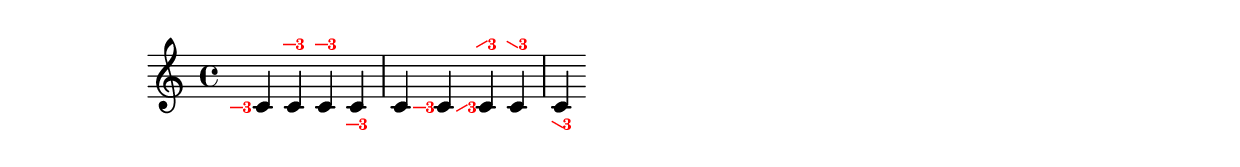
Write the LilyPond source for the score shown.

\version "2.15.42"

gx = #(define-music-function (parser location rotate-guide fingering)
                             (integer? ly:music?)
   (let ((music (make-music 'FingeringEvent))
         (finger (ly:music-property fingering 'digit))
         (guide-char #x2013))
     (set! (ly:music-property music 'tweaks)
           (acons 'stencil
                  (lambda (grob)
                    (grob-interpret-markup grob
                                           (make-concat-markup
                                            (list
                                             (make-rotate-markup rotate-guide (make-char-markup guide-char))
                                             (number->string finger)))))
            (ly:music-property music 'tweaks)))
    music)
)

gn = #(define-music-function (parser location fingering) (ly:music?)
#{
  \gx #0 $fingering
#})

gu = #(define-music-function (parser location fingering) (ly:music?)
#{
  \gx #30 $fingering
#})

gd = #(define-music-function (parser location fingering) (ly:music?)
#{
  \gx #-30 $fingering
#})

\relative c' {
  \override Fingering #'color = #red
  \set fingeringOrientations = #'(left)
  <c-\gn-3 >4
  c4^\gn^3
  c4-\gn-3
  c4_\gn_3
  \set fingeringOrientations = #'(right)
  <c-\gn-3>4

  <c-\gu-3>4
  c4^\gu^3
  c4-\gd-3
  c4_\gd_3
}
